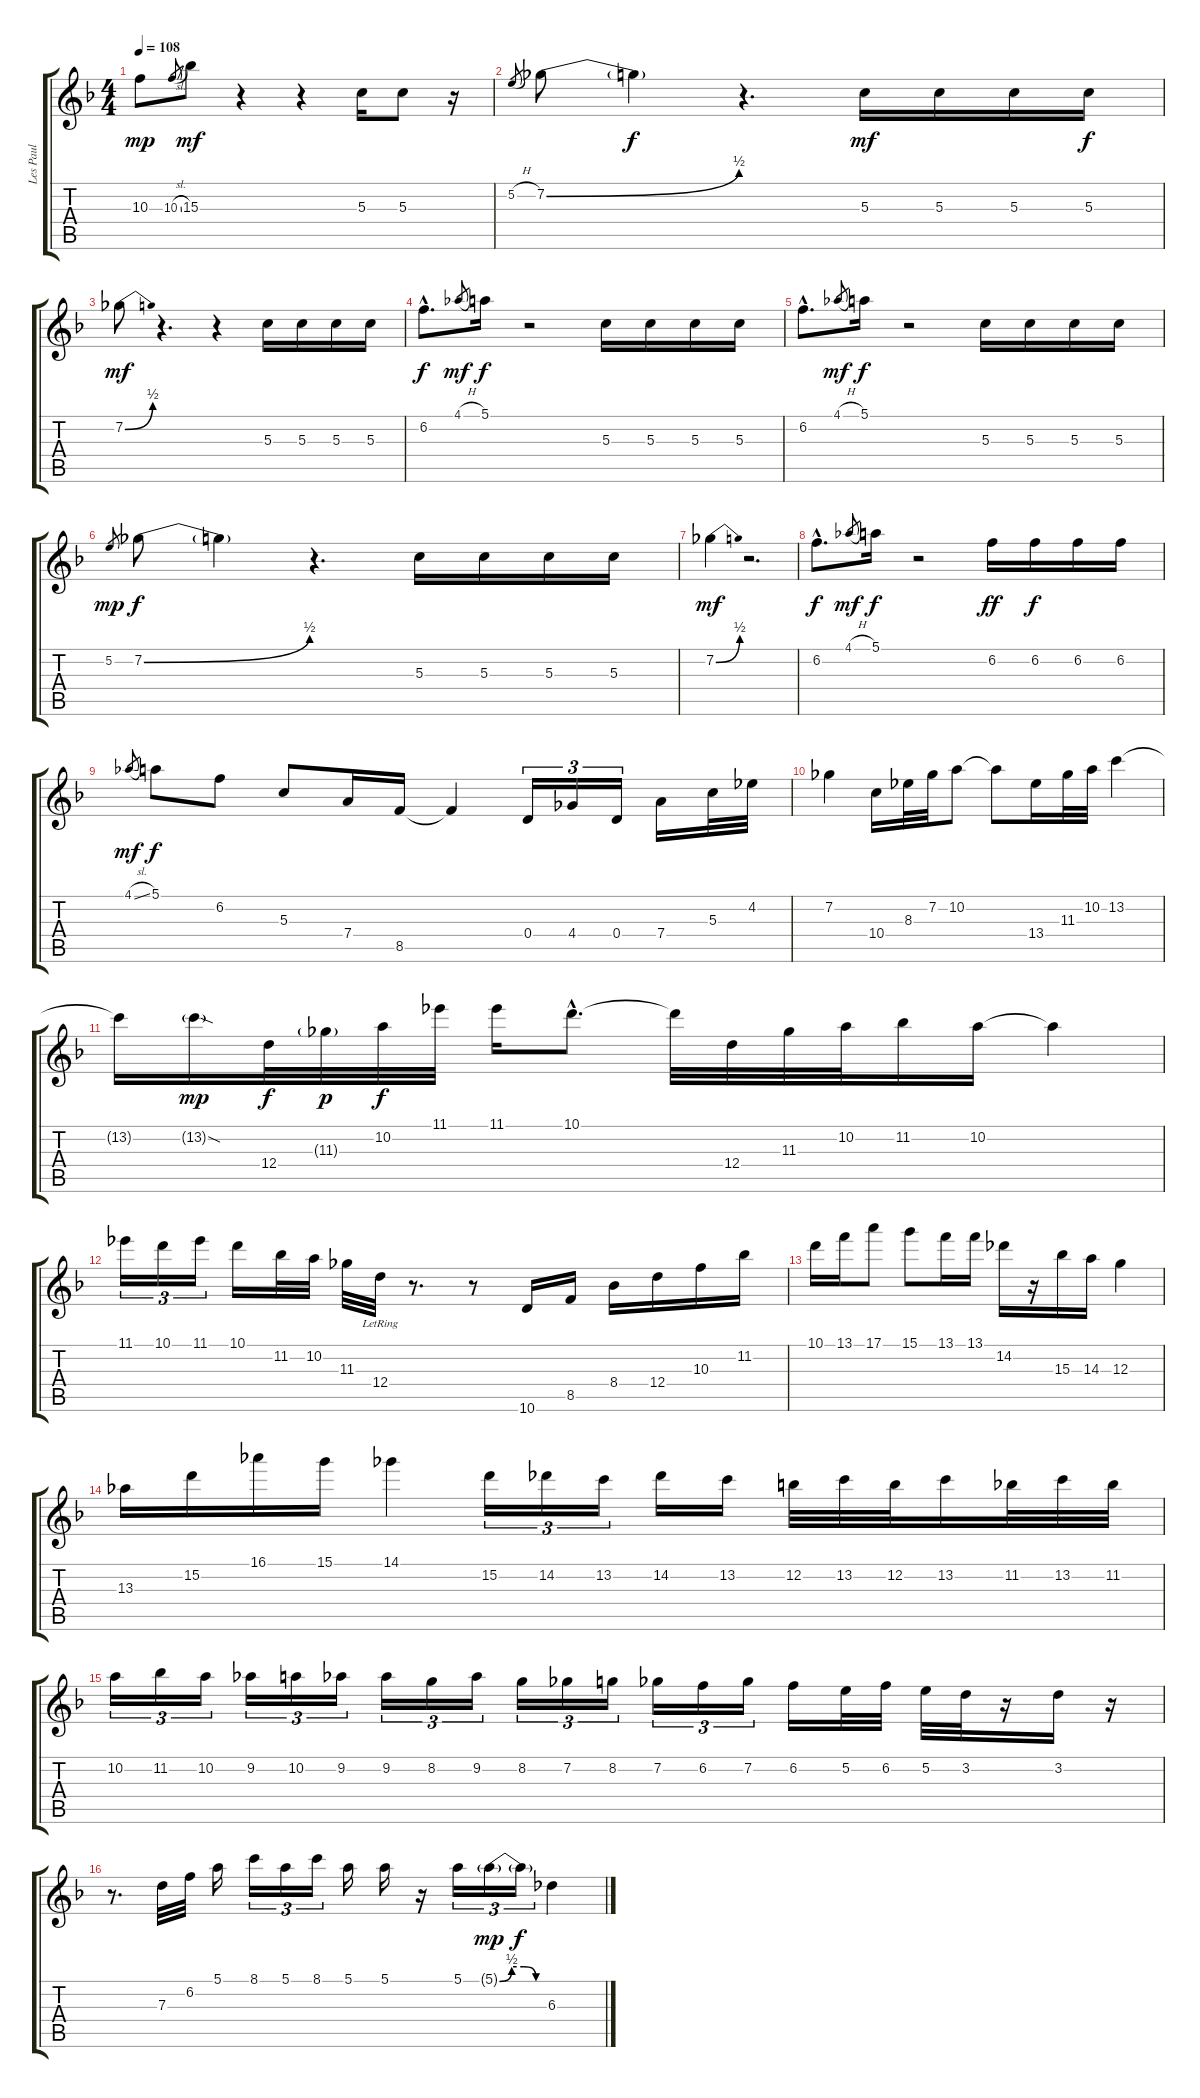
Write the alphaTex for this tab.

\track ("Les Paul" "Les Paul") {instrument electricguitarjazz}
\staff {score tabs}
\tuning (E4 B3 G3 D3 A2 E2) {hide}
\ts (4 4)
\tempo 108
\clef g2
\ks f
10.3.8{dy mp} 10.3{sl}.8{gr} 15.3.8{dy mf} r.4 r.4{volume 8} 5.3.16 5.3.8 r.16 |
5.2{h}.8{gr} 7.2{be (bend 0 0 60 2)}.8 7.2{t}.4{dy f} r.4{d} 5.3.16{dy mf} 5.3.16 5.3.16 5.3.16{dy f} |
7.2{be (bend 0 0 60 2)}.8{dy mf} r.4{d} r.4 5.3.16 5.3.16 5.3.16 5.3.16 |
6.2{hac}.8{d dy f} 4.1{h}.8{gr dy mf} 5.1.16{dy f} r.2 5.3.16 5.3.16 5.3.16 5.3.16 |
6.2{hac}.8{d} 4.1{h}.8{gr dy mf} 5.1.16{dy f} r.2 5.3.16 5.3.16 5.3.16 5.3.16 |
5.2.8{gr dy mp} 7.2{be (bend 0 0 60 2)}.8{dy f} 7.2{t}.4 r.4{d} 5.3.16 5.3.16 5.3.16 5.3.16 |
7.2{be (bend 0 0 60 2)}.4{dy mf} r.2{d} |
6.2{hac}.8{d dy f} 4.1{h}.8{gr dy mf} 5.1.16{dy f} r.2 6.2.16{dy ff} 6.2.16{dy f} 6.2.16 6.2.16 |
4.1{sl}.8{gr dy mf} 5.1.8{dy f} 6.2.8 5.3.8 7.4.16 8.5.16 8.5{t}.4 0.4.16{tu (3 2)} 4.4.16{tu (3 2)} 0.4.16{tu (3 2)} 7.4.16 5.3.32 4.2.32 |
7.2.4 10.4.16 8.3.32 7.2.32 10.2.8 10.2{t}.8 13.4.16 11.3.32 10.2.32 13.2.4 |
13.2{t}.16 13.2{sod g}.16{dy mp} 12.4.32{dy f} 11.3{g}.32{dy p} 10.2.32{dy f} 11.1.32 11.1.16 10.1{hac}.8{d} 10.1{t}.32 12.4.32 11.3.32 10.2.32 11.2.16 10.2.16 10.2{t}.4 |
11.1.16{tu (3 2)} 10.1.16{tu (3 2)} 11.1.16{tu (3 2)} 10.1.16 11.2.32 10.2.32 11.3.32 12.4{lr}.32 r.8{d} r.8 10.6.16 8.5.16 8.4.16 12.4.16 10.3.16 11.2.16 |
10.1.16 13.1.16 17.1.8 15.1.8 13.1.16 13.1.16 14.2.16 r.16 15.3.16 14.3.16 12.3.4 |
13.3.16 15.2.16 16.1.16 15.1.16 14.1.4 15.2.16{tu (3 2)} 14.2.16{tu (3 2)} 13.2.16{tu (3 2)} 14.2.16 13.2.16 12.2.32 13.2.32 12.2.32 13.2.16 11.2.32 13.2.32 11.2.32 |
10.2.16{tu (3 2)} 11.2.16{tu (3 2)} 10.2.16{tu (3 2)} 9.2.16{tu (3 2)} 10.2.16{tu (3 2)} 9.2.16{tu (3 2)} 9.2.16{tu (3 2)} 8.2.16{tu (3 2)} 9.2.16{tu (3 2)} 8.2.16{tu (3 2)} 7.2.16{tu (3 2)} 8.2.16{tu (3 2)} 7.2.16{tu (3 2)} 6.2.16{tu (3 2)} 7.2.16{tu (3 2)} 6.2.16 5.2.32 6.2.32 5.2.32 3.2.32 r.16 3.2.16 r.16 |
r.8{d} 7.3.32 6.2.32 5.1.16 8.1.16{tu (3 2)} 5.1.16{tu (3 2)} 8.1.16{tu (3 2)} 5.1.16 5.1.16 r.16 5.1.16{tu (3 2)} 5.1{be (custom 0 0 15 2 30 2 45 0 60 0) g}.16{tu (3 2) dy mp} 5.1{t}.16{tu (3 2) dy f} 6.3.4
